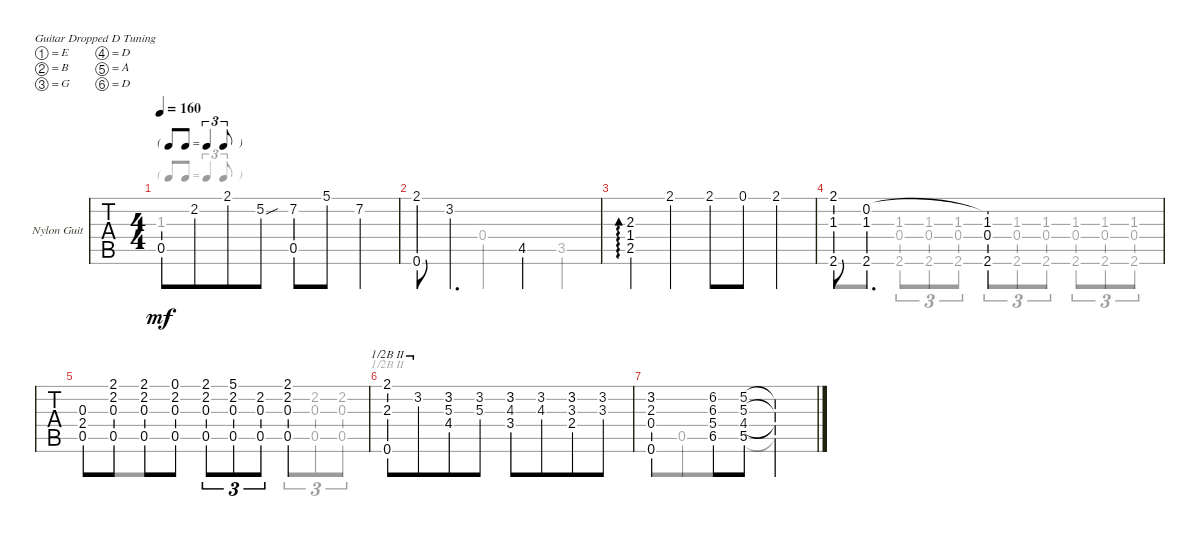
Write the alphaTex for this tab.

\defaultSystemsLayout 4
\bracketExtendMode nobrackets
\firstSystemTrackNameOrientation horizontal
\otherSystemsTrackNameOrientation horizontal
\track ("Nylon Guitar" "Nylon Guit") {instrument acousticguitarnylon}
\staff {tabs}
\tuning (E4 B3 G3 D3 A2 D2)
\voice
\ts (4 4)
\tf triplet8th
\tempo 160
\clef g2
\ks d
0.5.8{dy mf} 2.2{lf 2}.8{beam merge} 2.1{lf 2}.8{beam merge} 5.2{sou lf 5}.8 (7.2 0.5).8 5.1{lf 2}.8 7.2.4 |
(2.1 0.6).8 3.2.4{d} 4.5.2 |
(2.5 1.4 2.3).4{ad 0} 2.1.4 2.1.8 0.1.8 2.1.4 |
(2.1 1.3 2.6).8 (0.2 1.3 2.6).4{d} (0.2{t} 1.3 2.6 0.4).2 |
(0.5 0.3 2.4).8 (2.1{lf 5} 0.5 2.2 0.3).8 (2.1 0.5 2.2 0.3).8 (0.1 0.5 2.2 0.3).8 (2.1{lf 2} 0.5 2.2 0.3).8{tu (3 2)} (5.1{lf 5} 0.5 2.2 0.3).8{tu (3 2)} (0.5 2.2 0.3).8{tu (3 2)} (2.1 0.5 2.2 0.3).4 |
(2.1 0.6 2.3).8{barre (2 half)} 3.2{lf 3}.8{barre (2 half) beam merge} (3.2{lf 3} 5.3{lf 5} 4.4).8 (3.2 5.3).8 (3.2{lf 4} 4.3 3.4).8 (3.2 4.3).8{beam merge} (3.3{lf 4} 3.2{lf 5} 2.4).8 (3.3 3.2).8 |
(3.2 2.3 0.4 0.6).4 (6.2{ac lf 5} 6.3{lf 4} 5.4{lf 2} 6.5).8 (5.2{ac lf 5} 5.3{lf 4} 4.4{lf 2} 5.5).8 (5.2{t} 5.3{t} 4.4{t}).2
\voice
\clef g2
\ottava regular
\simile none
\ks d
(0.5 1.3).2{dy mf} 0.5.2 |
0.6.4 0.4.4 4.5.4 3.5.4 |
(2.3 1.4 2.5).1{ad 0} |
(2.6 1.3 2.1).8 (2.6 1.3 0.2).8 (2.6 1.3 0.4).8{tu (3 2)} (2.6 1.3 0.4).8{tu (3 2)} (2.6 1.3 0.4).8{tu (3 2)} (2.6 1.3 0.4).8{tu (3 2)} (2.6 1.3 0.4).8{tu (3 2)} (2.6 1.3 0.4).8{tu (3 2)} (2.6 1.3 0.4).8{tu (3 2)} (2.6 1.3 0.4).8{tu (3 2)} (2.6 1.3 0.4).8{tu (3 2)} |
(0.3 2.4{lf 3} 0.5).8 (0.5 0.3 2.2{lf 4} 2.1).8{beam merge} (0.5 0.3 2.2 2.1).8 (0.5 0.3 2.2 0.1).8 (0.5 0.3 2.2{lf 2} 2.1).8{tu (3 2)} (0.5 0.3 2.2 5.1).8{tu (3 2)} (0.5 0.3 2.2).8{tu (3 2)} (0.5 0.3 2.2 2.1).8{tu (3 2)} (0.5 0.3 2.2).8{tu (3 2)} (0.5 0.3 2.2).8{tu (3 2)} |
(0.6 2.3 2.1).4{barre (2 half)} (4.4{lf 4} 3.2).4 (3.4{lf 2} 3.2).4 (2.4{lf 2} 3.2).4 |
(0.6 3.2).8 0.5.8{beam merge} 6.5{lf 3}.8 5.5{lf 3}.8 5.5{t}.2
